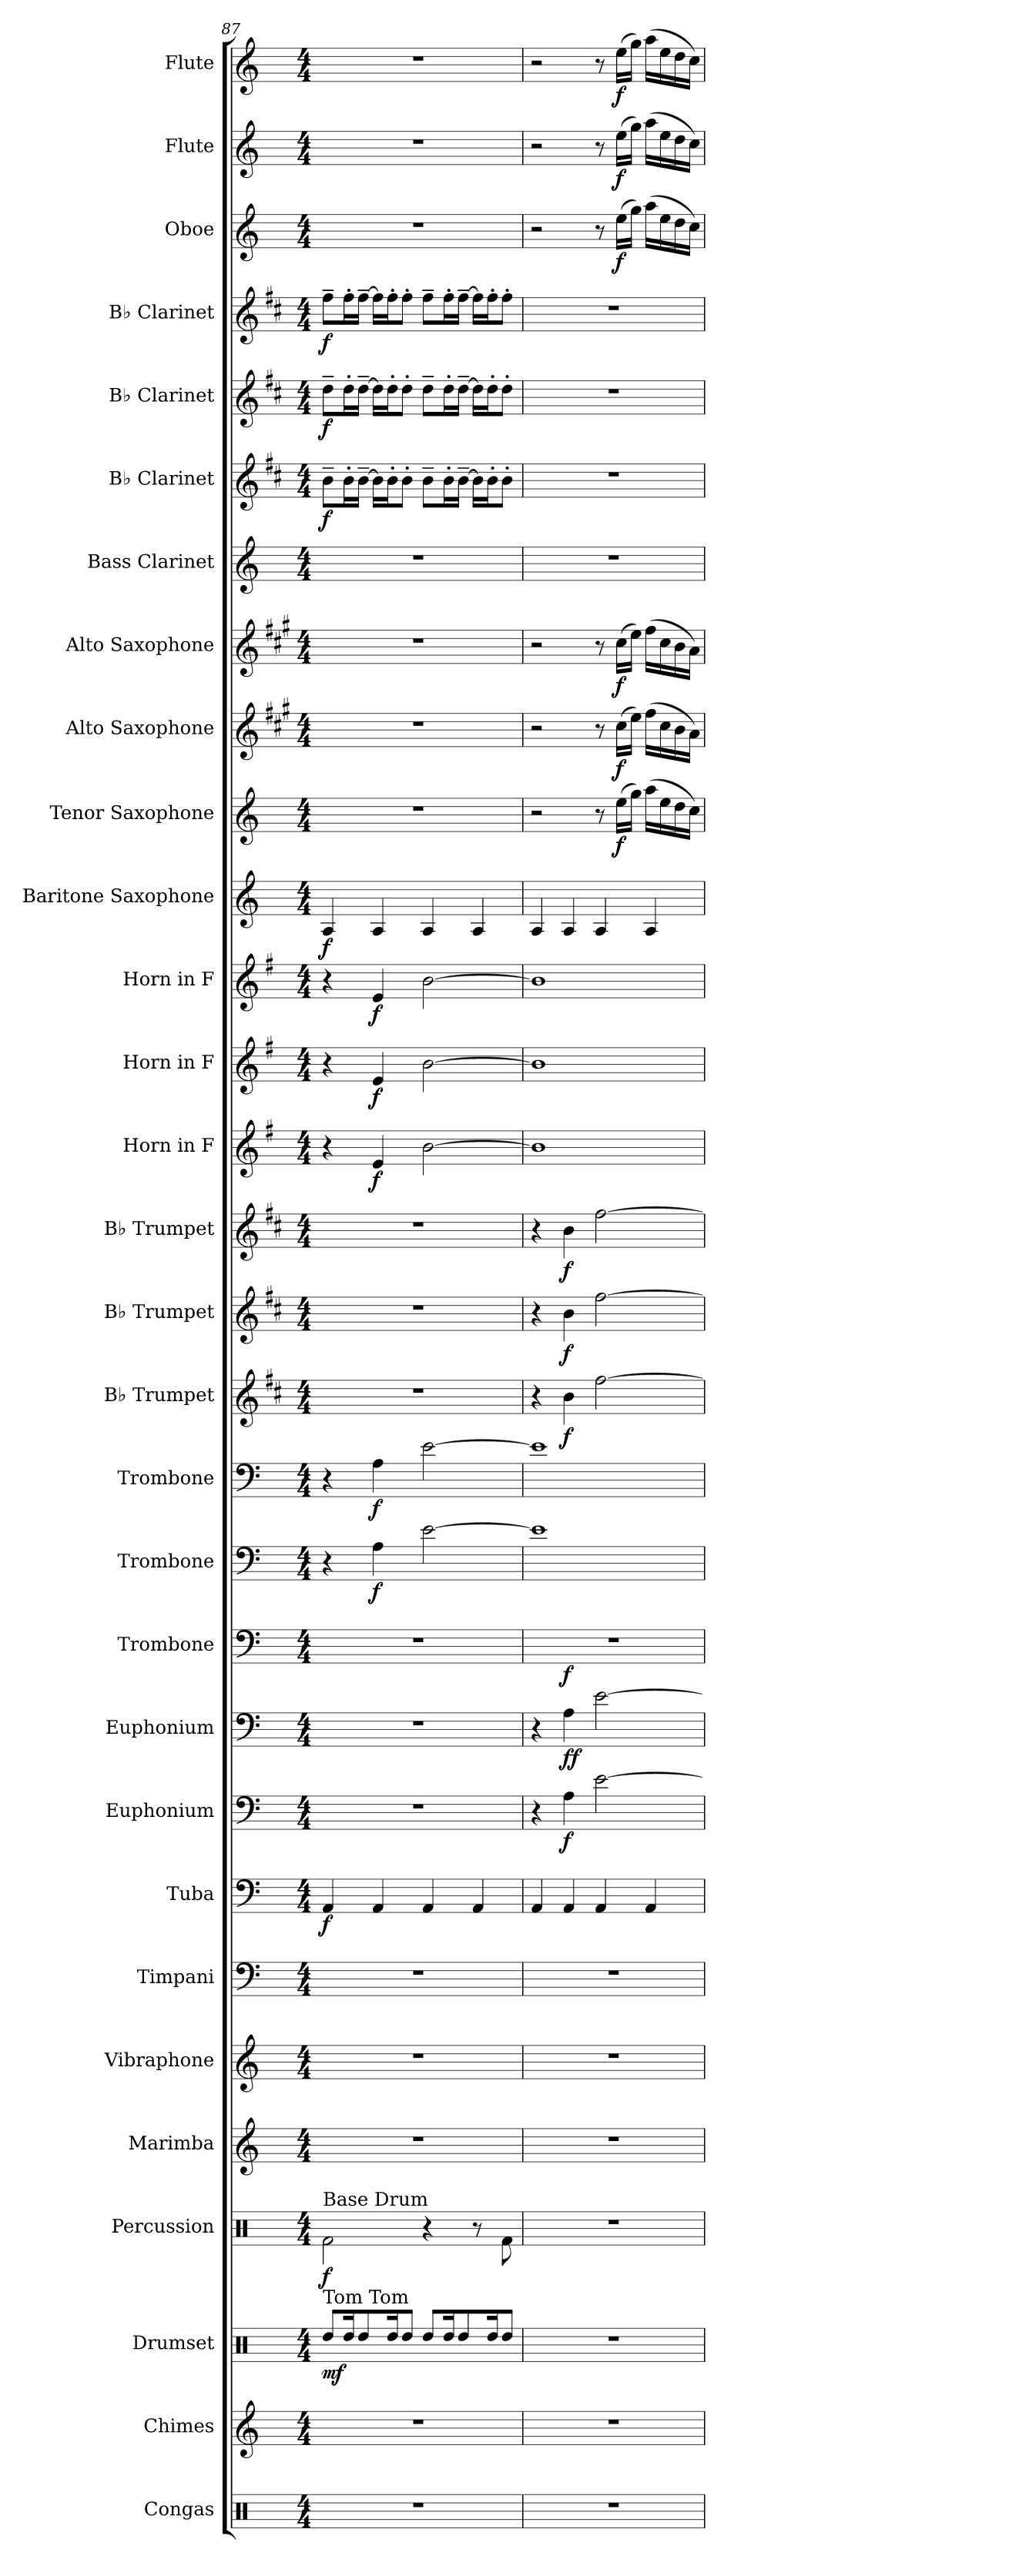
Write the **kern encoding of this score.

**kern	**kern	**kern	**dynam	**kern	**dynam	**kern	**kern	**kern	**kern	**dynam	**kern	**dynam	**kern	**dynam	**kern	**dynam	**kern	**dynam	**kern	**dynam	**kern	**dynam	**kern	**dynam	**kern	**dynam	**kern	**dynam	**kern	**dynam	**kern	**dynam	**kern	**dynam	**kern	**dynam	**kern	**dynam	**kern	**dynam	**kern	**kern	**dynam	**kern	**dynam	**kern	**dynam	**kern	**dynam	**kern	**dynam	**kern	**dynam
*part30	*part29	*part28	*part28	*part27	*part27	*part26	*part25	*part24	*part23	*part23	*part22	*part22	*part21	*part21	*part20	*part20	*part19	*part19	*part18	*part18	*part17	*part17	*part16	*part16	*part15	*part15	*part14	*part14	*part13	*part13	*part12	*part12	*part11	*part11	*part10	*part10	*part9	*part9	*part8	*part8	*part7	*part6	*part6	*part5	*part5	*part4	*part4	*part3	*part3	*part2	*part2	*part1	*part1
*staff30	*staff29	*staff28	*staff28	*staff27	*staff27	*staff26	*staff25	*staff24	*staff23	*staff23	*staff22	*staff22	*staff21	*staff21	*staff20	*staff20	*staff19	*staff19	*staff18	*staff18	*staff17	*staff17	*staff16	*staff16	*staff15	*staff15	*staff14	*staff14	*staff13	*staff13	*staff12	*staff12	*staff11	*staff11	*staff10	*staff10	*staff9	*staff9	*staff8	*staff8	*staff7	*staff6	*staff6	*staff5	*staff5	*staff4	*staff4	*staff3	*staff3	*staff2	*staff2	*staff1	*staff1
*I"Congas	*I"Chimes	*I"Drumset	*	*I"Percussion	*	*I"Marimba	*I"Vibraphone	*I"Timpani	*I"Tuba	*	*I"Euphonium	*	*I"Euphonium	*	*I"Trombone	*	*I"Trombone	*	*I"Trombone	*	*I"B♭ Trumpet	*	*I"B♭ Trumpet	*	*I"B♭ Trumpet	*	*I"Horn in F	*	*I"Horn in F	*	*I"Horn in F	*	*I"Baritone Saxophone	*	*I"Tenor Saxophone	*	*I"Alto Saxophone	*	*I"Alto Saxophone	*	*I"Bass Clarinet	*I"B♭ Clarinet	*	*I"B♭ Clarinet	*	*I"B♭ Clarinet	*	*I"Oboe	*	*I"Flute	*	*I"Flute	*
*I'Con.	*I'Cme.	*I'D. Set	*	*I'Perc.	*	*I'Mrm.	*I'Vib.	*I'Timp.	*I'Tba.	*	*I'Euph.	*	*I'Euph.	*	*I'Tbn.	*	*I'Tbn.	*	*I'Tbn.	*	*I'B♭ Tpt.	*	*I'B♭ Tpt.	*	*I'B♭ Tpt.	*	*	*	*	*	*	*	*I'Bar. Sax.	*	*I'T. Sax.	*	*I'A. Sax.	*	*I'A. Sax.	*	*I'B. Cl.	*I'B♭ Cl.	*	*I'B♭ Cl.	*	*I'B♭ Cl.	*	*I'Ob.	*	*I'Fl.	*	*I'Fl.	*
*clefX	*clefG2	*clefX	*	*clefX	*	*clefG2	*clefG2	*clefF4	*clefF4	*	*clefF4	*	*clefF4	*	*clefF4	*	*clefF4	*	*clefF4	*	*clefG2	*	*clefG2	*	*clefG2	*	*clefG2	*	*clefG2	*	*clefG2	*	*clefG2	*	*clefG2	*	*clefG2	*	*clefG2	*	*clefG2	*clefG2	*	*clefG2	*	*clefG2	*	*clefG2	*	*clefG2	*	*clefG2	*
*	*	*	*	*	*	*	*	*	*	*	*	*	*	*	*	*	*	*	*	*	*ITrd1c2	*	*ITrd1c2	*	*ITrd1c2	*	*ITrd4c7	*	*ITrd4c7	*	*ITrd4c7	*	*ITrd12c21	*	*ITrd8c14	*	*ITrd5c9	*	*ITrd5c9	*	*ITrd8c14	*ITrd1c2	*	*ITrd1c2	*	*ITrd1c2	*	*	*	*	*	*	*
*k[]	*k[]	*k[]	*	*k[]	*	*k[]	*k[]	*k[]	*k[]	*	*k[]	*	*k[]	*	*k[]	*	*k[]	*	*k[]	*	*k[]	*	*k[]	*	*k[]	*	*k[]	*	*k[]	*	*k[]	*	*k[]	*	*k[]	*	*k[]	*	*k[]	*	*k[]	*k[]	*	*k[]	*	*k[]	*	*k[]	*	*k[]	*	*k[]	*
*M4/4	*M4/4	*M4/4	*	*M4/4	*	*M4/4	*M4/4	*M4/4	*M4/4	*	*M4/4	*	*M4/4	*	*M4/4	*	*M4/4	*	*M4/4	*	*M4/4	*	*M4/4	*	*M4/4	*	*M4/4	*	*M4/4	*	*M4/4	*	*M4/4	*	*M4/4	*	*M4/4	*	*M4/4	*	*M4/4	*M4/4	*	*M4/4	*	*M4/4	*	*M4/4	*	*M4/4	*	*M4/4	*
*MM134	*MM134	*MM134	*	*MM134	*	*MM134	*MM134	*MM134	*MM134	*	*MM134	*	*MM134	*	*MM134	*	*MM134	*	*MM134	*	*MM134	*	*MM134	*	*MM134	*	*MM134	*	*MM134	*	*MM134	*	*MM134	*	*MM134	*	*MM134	*	*MM134	*	*MM134	*MM134	*	*MM134	*	*MM134	*	*MM134	*	*MM134	*	*MM134	*
=87	=87	=87	=87	=87	=87	=87	=87	=87	=87	=87	=87	=87	=87	=87	=87	=87	=87	=87	=87	=87	=87	=87	=87	=87	=87	=87	=87	=87	=87	=87	=87	=87	=87	=87	=87	=87	=87	=87	=87	=87	=87	=87	=87	=87	=87	=87	=87	=87	=87	=87	=87	=87	=87
!	!	!	!	!LO:TX:a:t=Base Drum	!	!	!	!	!	!	!	!	!	!	!	!	!	!	!	!	!	!	!	!	!	!	!	!	!	!	!	!	!	!	!	!	!	!	!	!	!	!	!	!	!	!	!	!	!	!	!	!	!
!	!	!LO:TX:a:t=Tom Tom	!	!	!	!	!	!	!	!	!	!	!	!	!	!	!	!	!	!	!	!	!	!	!	!	!	!	!	!	!	!	!	!	!	!	!	!	!	!	!	!	!	!	!	!	!	!	!	!	!	!	!
!	!	!	!LO:DY:b	!	!LO:DY:b	!	!	!	!	!LO:DY:b	!	!	!	!	!	!	!	!	!	!	!	!	!	!	!	!	!	!	!	!	!	!	!	!LO:DY:b	!	!	!	!	!	!	!	!	!LO:DY:b	!	!LO:DY:b	!	!LO:DY:b	!	!	!	!	!	!
1r	1r	8Rdd/L	mf	2Rf\	f	1r	1r	1r	4AA/	f	1r	.	1r	.	1r	.	4r	.	4r	.	1r	.	1r	.	1r	.	4r	.	4r	.	4r	.	4AA/	f	1r	.	1r	.	1r	.	1r	8a~\L	f	8cc~\L	f	8ee~\L	f	1r	.	1r	.	1r	.
.	.	16Rdd/K	.	.	.	.	.	.	.	.	.	.	.	.	.	.	.	.	.	.	.	.	.	.	.	.	.	.	.	.	.	.	.	.	.	.	.	.	.	.	.	16a'\L	.	16cc'\L	.	16ee'\L	.	.	.	.	.	.	.
.	.	8Rdd/	.	.	.	.	.	.	.	.	.	.	.	.	.	.	.	.	.	.	.	.	.	.	.	.	.	.	.	.	.	.	.	.	.	.	.	.	.	.	.	[16a~\JJ	.	[16cc~\JJ	.	[16ee~\JJ	.	.	.	.	.	.	.
!	!	!	!	!	!	!	!	!	!	!	!	!	!	!	!	!	!	!LO:DY:b	!	!LO:DY:b	!	!	!	!	!	!	!	!LO:DY:b	!	!LO:DY:b	!	!LO:DY:b	!	!	!	!	!	!	!	!	!	!	!	!	!	!	!	!	!	!	!	!	!
.	.	.	.	.	.	.	.	.	4AA/	.	.	.	.	.	.	.	4A\	f	4A\	f	.	.	.	.	.	.	4A/	f	4A/	f	4A/	f	4AA/	.	.	.	.	.	.	.	.	16a\LL]	.	16cc\LL]	.	16ee\LL]	.	.	.	.	.	.	.
.	.	16Rdd/K	.	.	.	.	.	.	.	.	.	.	.	.	.	.	.	.	.	.	.	.	.	.	.	.	.	.	.	.	.	.	.	.	.	.	.	.	.	.	.	16a'\J	.	16cc'\J	.	16ee'\J	.	.	.	.	.	.	.
.	.	8Rdd/J	.	.	.	.	.	.	.	.	.	.	.	.	.	.	.	.	.	.	.	.	.	.	.	.	.	.	.	.	.	.	.	.	.	.	.	.	.	.	.	8a'\J	.	8cc'\J	.	8ee'\J	.	.	.	.	.	.	.
.	.	8Rdd/L	.	4r	.	.	.	.	4AA/	.	.	.	.	.	.	.	[2e\	.	[2e\	.	.	.	.	.	.	.	[2e\	.	[2e\	.	[2e\	.	4AA/	.	.	.	.	.	.	.	.	8a~\L	.	8cc~\L	.	8ee~\L	.	.	.	.	.	.	.
.	.	16Rdd/K	.	.	.	.	.	.	.	.	.	.	.	.	.	.	.	.	.	.	.	.	.	.	.	.	.	.	.	.	.	.	.	.	.	.	.	.	.	.	.	16a'\L	.	16cc'\L	.	16ee'\L	.	.	.	.	.	.	.
.	.	8Rdd/	.	.	.	.	.	.	.	.	.	.	.	.	.	.	.	.	.	.	.	.	.	.	.	.	.	.	.	.	.	.	.	.	.	.	.	.	.	.	.	[16a~\JJ	.	[16cc~\JJ	.	[16ee~\JJ	.	.	.	.	.	.	.
.	.	.	.	8r	.	.	.	.	4AA/	.	.	.	.	.	.	.	.	.	.	.	.	.	.	.	.	.	.	.	.	.	.	.	4AA/	.	.	.	.	.	.	.	.	16a\LL]	.	16cc\LL]	.	16ee\LL]	.	.	.	.	.	.	.
.	.	16Rdd/K	.	.	.	.	.	.	.	.	.	.	.	.	.	.	.	.	.	.	.	.	.	.	.	.	.	.	.	.	.	.	.	.	.	.	.	.	.	.	.	16a'\J	.	16cc'\J	.	16ee'\J	.	.	.	.	.	.	.
.	.	8Rdd/J	.	8Rf\	.	.	.	.	.	.	.	.	.	.	.	.	.	.	.	.	.	.	.	.	.	.	.	.	.	.	.	.	.	.	.	.	.	.	.	.	.	8a'\J	.	8cc'\J	.	8ee'\J	.	.	.	.	.	.	.
=88	=88	=88	=88	=88	=88	=88	=88	=88	=88	=88	=88	=88	=88	=88	=88	=88	=88	=88	=88	=88	=88	=88	=88	=88	=88	=88	=88	=88	=88	=88	=88	=88	=88	=88	=88	=88	=88	=88	=88	=88	=88	=88	=88	=88	=88	=88	=88	=88	=88	=88	=88	=88	=88
*	*	*	*	*	*	*	*	*	*	*	*	*	*	*	*^	*	*	*	*	*	*	*	*	*	*	*	*	*	*	*	*	*	*	*	*	*	*	*	*	*	*	*	*	*	*	*	*	*	*	*	*	*	*
1r	1r	1r	.	1r	.	1r	1r	1r	4AA/	.	4r	.	4r	.	1r	4ryy	.	1e]	.	1e]	.	4r	.	4r	.	4r	.	1e]	.	1e]	.	1e]	.	4AA/	.	2r	.	2r	.	2r	.	1r	1r	.	1r	.	1r	.	2r	.	2r	.	2r	.
!	!	!	!	!	!	!	!	!	!	!	!	!LO:DY:b	!	!LO:DY:b	!	!	!	!	!	!	!	!	!	!	!	!	!	!	!	!	!	!	!	!	!	!	!	!	!	!	!	!	!	!	!	!	!	!	!	!	!	!	!	!
!	!	!	!	!	!	!	!	!	!	!	!	!	!	!LO:DY:n=1:b	!	!	!LO:DY:b	!	!	!	!	!	!LO:DY:b	!	!LO:DY:b	!	!LO:DY:b	!	!	!	!	!	!	!	!	!	!	!	!	!	!	!	!	!	!	!	!	!	!	!	!	!	!	!
.	.	.	.	.	.	.	.	.	4AA/	.	4A\	f	4A\	f f	.	2.ryy	f	.	.	.	.	4a\	f	4a\	f	4a\	f	.	.	.	.	.	.	4AA/	.	.	.	.	.	.	.	.	.	.	.	.	.	.	.	.	.	.	.	.
.	.	.	.	.	.	.	.	.	4AA/	.	[2e\	.	[2e\	.	.	.	.	.	.	.	.	[2ee\	.	[2ee\	.	[2ee\	.	.	.	.	.	.	.	4AA/	.	8r	.	8r	.	8r	.	.	.	.	.	.	.	.	8r	.	8r	.	8r	.
!	!	!	!	!	!	!	!	!	!	!	!	!	!	!	!	!	!	!	!	!	!	!	!	!	!	!	!	!	!	!	!	!	!	!	!	!	!LO:DY:b	!	!LO:DY:b	!	!LO:DY:b	!	!	!	!	!	!	!	!	!LO:DY:b	!	!LO:DY:b	!	!LO:DY:b
.	.	.	.	.	.	.	.	.	.	.	.	.	.	.	.	.	.	.	.	.	.	.	.	.	.	.	.	.	.	.	.	.	.	.	.	(>16e\LL	f	(>16e\LL	f	(>16e\LL	f	.	.	.	.	.	.	.	(>16ee\LL	f	(>16ee\LL	f	(>16ee\LL	f
.	.	.	.	.	.	.	.	.	.	.	.	.	.	.	.	.	.	.	.	.	.	.	.	.	.	.	.	.	.	.	.	.	.	.	.	16g\JJ)	.	16g\JJ)	.	16g\JJ)	.	.	.	.	.	.	.	.	16gg\JJ)	.	16gg\JJ)	.	16gg\JJ)	.
.	.	.	.	.	.	.	.	.	4AA/	.	.	.	.	.	.	.	.	.	.	.	.	.	.	.	.	.	.	.	.	.	.	.	.	4AA/	.	(>16a\LL	.	(>16a\LL	.	(>16a\LL	.	.	.	.	.	.	.	.	(>16aa\LL	.	(>16aa\LL	.	(>16aa\LL	.
.	.	.	.	.	.	.	.	.	.	.	.	.	.	.	.	.	.	.	.	.	.	.	.	.	.	.	.	.	.	.	.	.	.	.	.	16e\	.	16e\	.	16e\	.	.	.	.	.	.	.	.	16ee\	.	16ee\	.	16ee\	.
.	.	.	.	.	.	.	.	.	.	.	.	.	.	.	.	.	.	.	.	.	.	.	.	.	.	.	.	.	.	.	.	.	.	.	.	16d\	.	16d\	.	16d\	.	.	.	.	.	.	.	.	16dd\	.	16dd\	.	16dd\	.
.	.	.	.	.	.	.	.	.	.	.	.	.	.	.	.	.	.	.	.	.	.	.	.	.	.	.	.	.	.	.	.	.	.	.	.	16c\JJ)	.	16c\JJ)	.	16c\JJ)	.	.	.	.	.	.	.	.	16cc\JJ)	.	16cc\JJ)	.	16cc\JJ)	.
*	*	*	*	*	*	*	*	*	*	*	*	*	*	*	*v	*v	*	*	*	*	*	*	*	*	*	*	*	*	*	*	*	*	*	*	*	*	*	*	*	*	*	*	*	*	*	*	*	*	*	*	*	*	*	*
=	=	=	=	=	=	=	=	=	=	=	=	=	=	=	=	=	=	=	=	=	=	=	=	=	=	=	=	=	=	=	=	=	=	=	=	=	=	=	=	=	=	=	=	=	=	=	=	=	=	=	=	=	=
*-	*-	*-	*-	*-	*-	*-	*-	*-	*-	*-	*-	*-	*-	*-	*-	*-	*-	*-	*-	*-	*-	*-	*-	*-	*-	*-	*-	*-	*-	*-	*-	*-	*-	*-	*-	*-	*-	*-	*-	*-	*-	*-	*-	*-	*-	*-	*-	*-	*-	*-	*-	*-	*-
